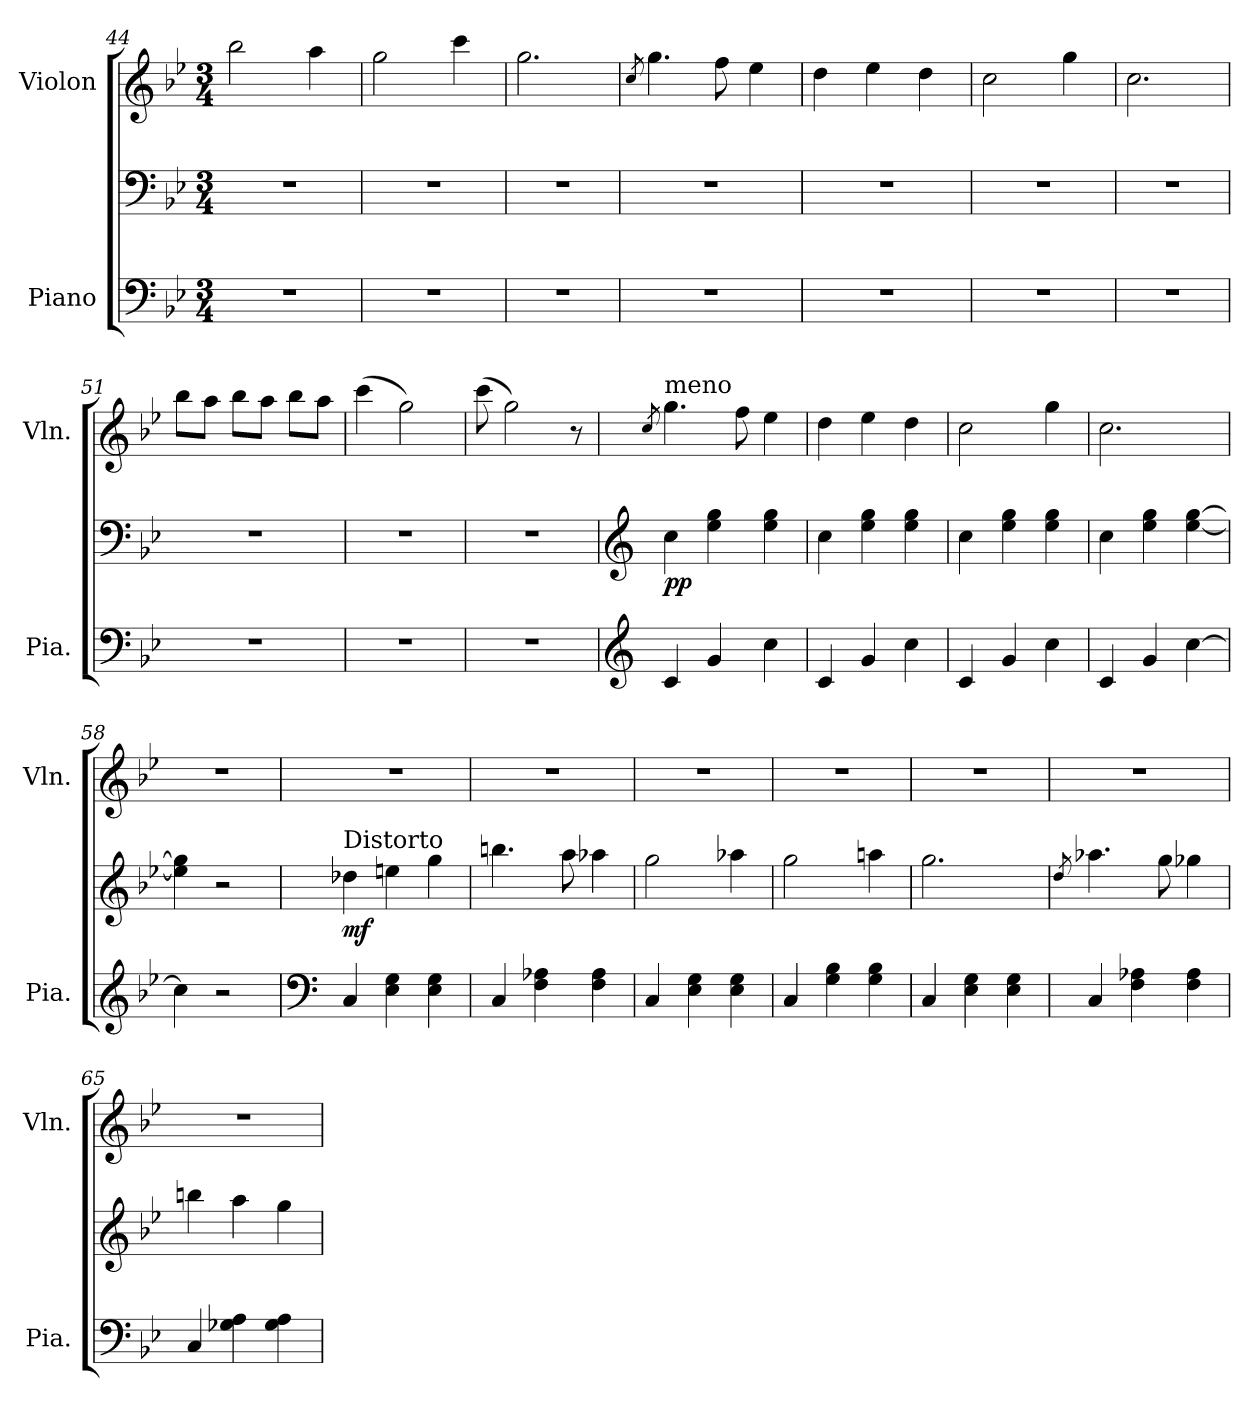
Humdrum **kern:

**kern	**kern	**dynam	**kern
*part2	*part2	*part2	*part1
*staff3	*staff2	*staff2/3	*staff1
*I"Piano	*	*	*I"Violon
*I'Pia.	*	*	*I'Vln.
*clefF4	*clefF4	*	*clefG2
*k[b-e-]	*k[b-e-]	*	*k[b-e-]
*M3/4	*M3/4	*	*M3/4
=44	=44	=44	=44
2.r	2.r	.	2bb-\
.	.	.	4aa\
!!LO:LB:g=z
=45	=45	=45	=45
2.r	2.r	.	2gg\
.	.	.	4ccc\
=46	=46	=46	=46
2.r	2.r	.	2.gg\
=47	=47	=47	=47
.	.	.	8qcc/
2.r	2.r	.	4.gg\
.	.	.	8ff\
.	.	.	4ee-\
=48	=48	=48	=48
2.r	2.r	.	4dd\
.	.	.	4ee-\
.	.	.	4dd\
=49	=49	=49	=49
2.r	2.r	.	2cc\
.	.	.	4gg\
=50	=50	=50	=50
2.r	2.r	.	2.cc\
=51	=51	=51	=51
2.r	2.r	.	8bb-\L
.	.	.	8aa\J
.	.	.	8bb-\L
.	.	.	8aa\J
.	.	.	8bb-\L
.	.	.	8aa\J
=52	=52	=52	=52
2.r	2.r	.	(4ccc\
.	.	.	2gg\)
=53	=53	=53	=53
2.r	2.r	.	(8ccc\
.	.	.	2gg\)
.	.	.	8r
!!LO:LB:g=z
=54	=54	=54	=54
*clefG2	*clefG2	*	*
.	.	.	8qcc/
!	!	!	!LO:TX:a:t=meno
!	!	!LO:DY:b	!
4c/	4cc\	pp	4.gg\
4g/	4ee-\ 4gg\	.	.
.	.	.	8ff\
4cc\	4ee-\ 4gg\	.	4ee-\
=55	=55	=55	=55
4c/	4cc\	.	4dd\
4g/	4ee-\ 4gg\	.	4ee-\
4cc\	4ee-\ 4gg\	.	4dd\
=56	=56	=56	=56
4c/	4cc\	.	2cc\
4g/	4ee-\ 4gg\	.	.
4cc\	4ee-\ 4gg\	.	4gg\
=57	=57	=57	=57
4c/	4cc\	.	2.cc\
4g/	4ee-\ 4gg\	.	.
[4cc\	[4ee-\ [4gg\	.	.
=58	=58	=58	=58
4cc\]	4ee-\] 4gg\]	.	2.r
2r	2r	.	.
=59	=59	=59	=59
*clefF4	*	*	*
!	!LO:TX:a:t=Distorto	!	!
!	!	!LO:DY:b	!
4C/	4dd-X\	mf	2.r
4E-\ 4G\	4een\	.	.
4E-\ 4G\	4gg\	.	.
=60	=60	=60	=60
4C/	4.bbn\	.	2.r
4F\ 4A-X\	.	.	.
.	8aa\	.	.
4F\ 4A-\	4aa-X\	.	.
=61	=61	=61	=61
4C/	2gg\	.	2.r
4E-\ 4G\	.	.	.
4E-\ 4G\	4aa-X\	.	.
=62	=62	=62	=62
4C/	2gg\	.	2.r
4G\ 4B-\	.	.	.
4G\ 4B-\	4aan\	.	.
!!LO:LB:g=z
=63	=63	=63	=63
4C/	2.gg\	.	2.r
4E-\ 4G\	.	.	.
4E-\ 4G\	.	.	.
=64	=64	=64	=64
.	8qdd/	.	.
4C/	4.aa-X\	.	2.r
4F\ 4A-X\	.	.	.
.	8gg\	.	.
4F\ 4A-\	4gg-X\	.	.
=65	=65	=65	=65
4C/	4bbn\	.	2.r
4G-X\ 4A\	4aa\	.	.
4G-\ 4A\	4gg\	.	.
=	=	=	=
*-	*-	*-	*-
